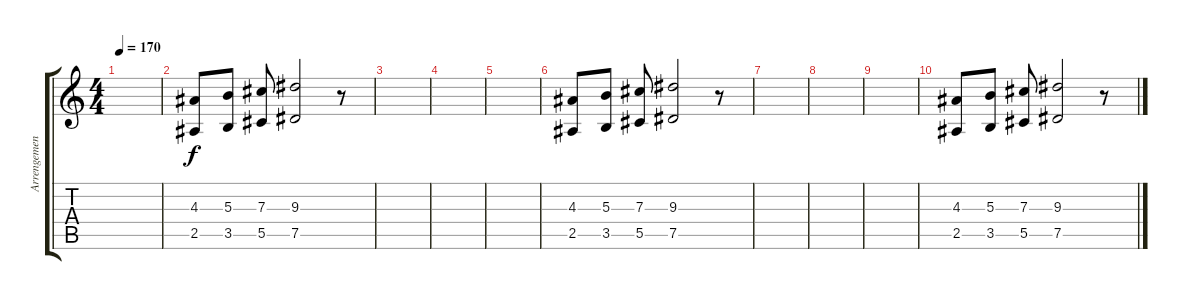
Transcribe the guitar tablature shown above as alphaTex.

\track ("Arrengement" "Arrengemen") {instrument distortionguitar}
\staff {score tabs}
\tuning (Eb4 Bb3 Gb3 Db3 Ab2 Eb2) {hide}
\ts (4 4)
\tempo 170
\clef g2
\ks c
|
(4.3 2.5).8 (5.3 3.5).8 (7.3 5.5).8 (9.3 7.5).2 r.8 |
|
|
|
(4.3 2.5).8 (5.3 3.5).8 (7.3 5.5).8 (9.3 7.5).2 r.8 |
|
|
|
(4.3 2.5).8 (5.3 3.5).8 (7.3 5.5).8 (9.3 7.5).2 r.8
